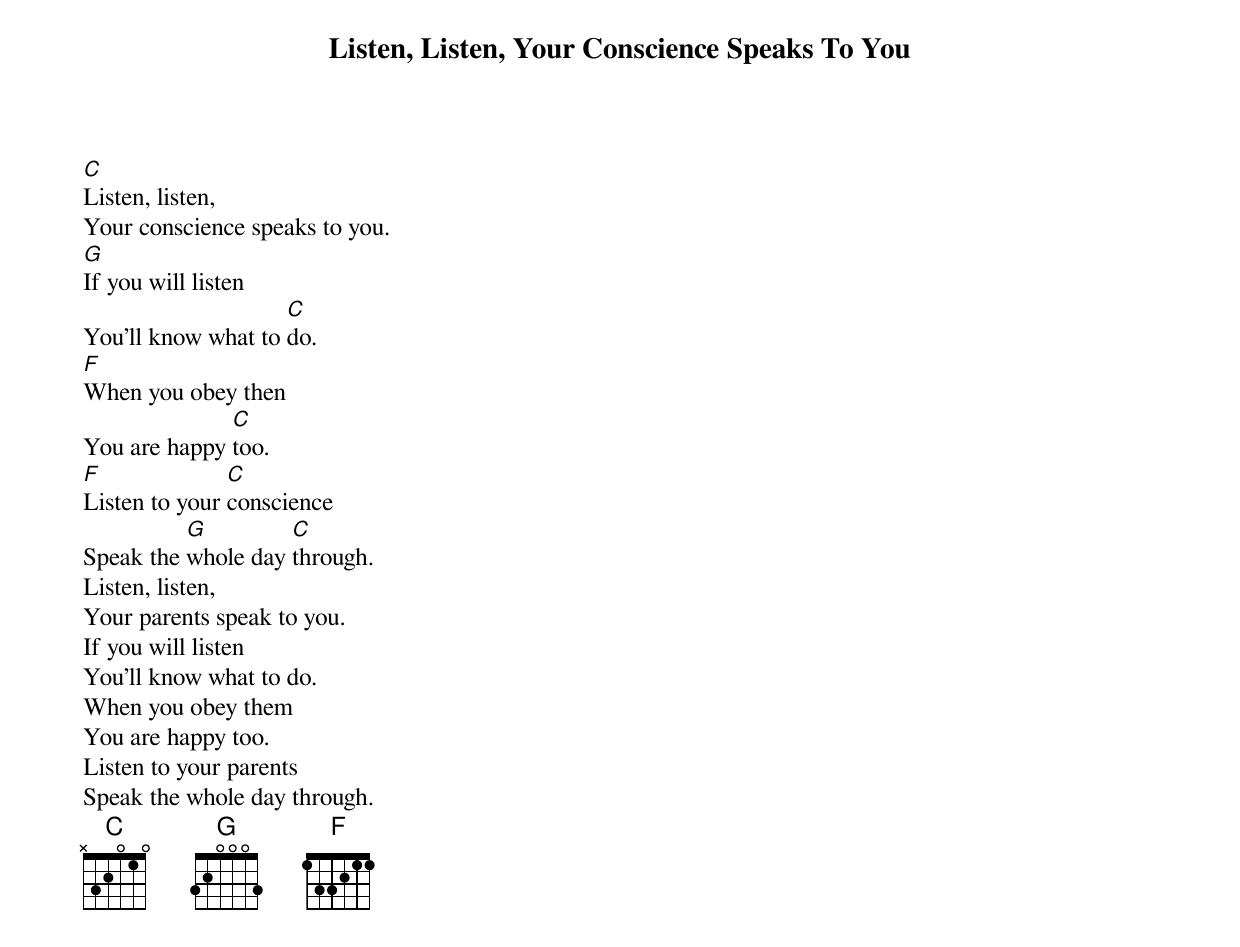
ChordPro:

{title: Listen, Listen, Your Conscience Speaks To You}


[C]Listen, listen,
Your conscience speaks to you.
[G]If you will listen
You'll know what to [C]do.
[F]When you obey then
You are happy [C]too.
[F]Listen to your [C]conscience
Speak the [G]whole day [C]through.
Listen, listen,
Your parents speak to you.
If you will listen
You'll know what to do.
When you obey them
You are happy too.
Listen to your parents
Speak the whole day through.
